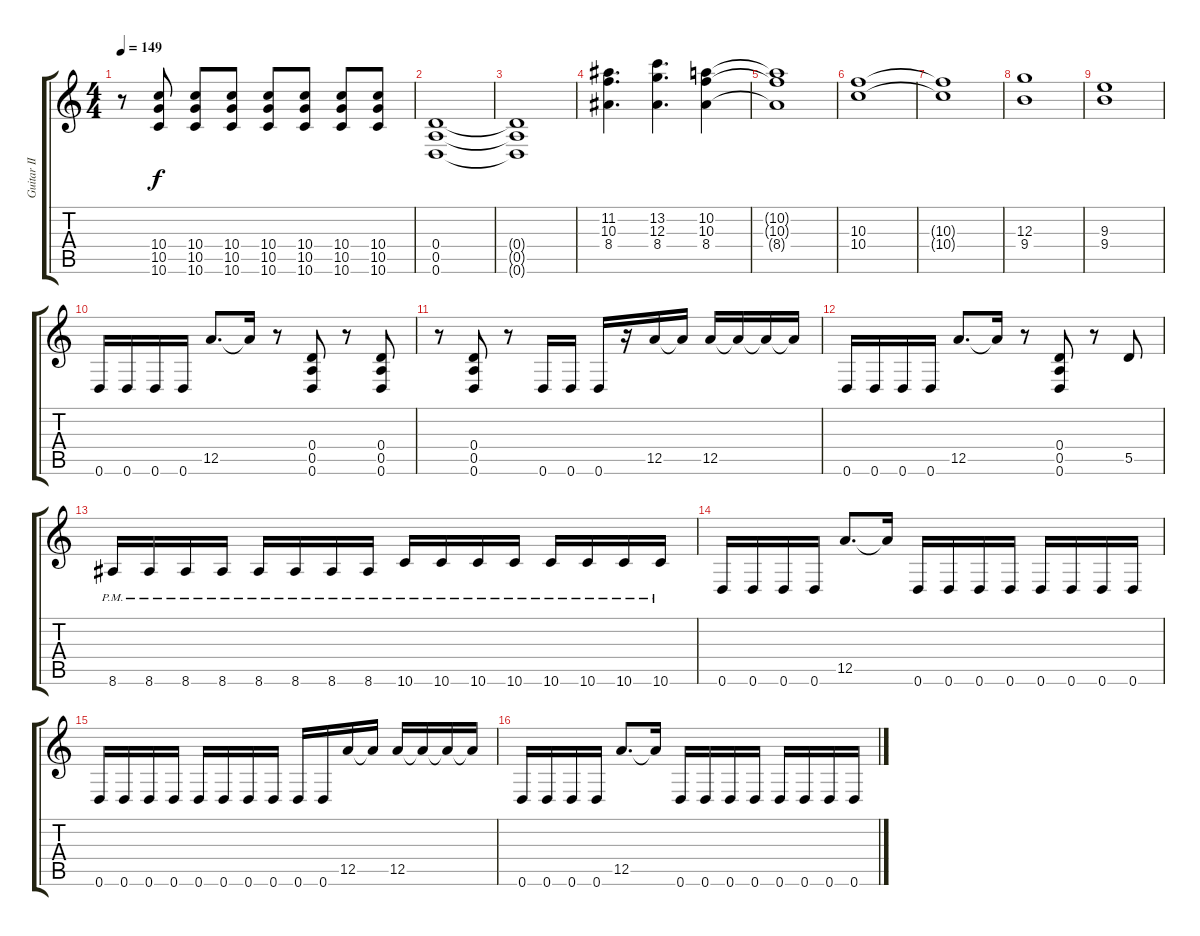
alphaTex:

\track ("Guitar II" "Guitar II") {instrument distortionguitar}
\staff {score tabs}
\tuning (E4 B3 G3 D3 A2 D2) {hide}
\ts (4 4)
\tempo 149
\clef g2
\ks c
r.8{dy f} (10.4 10.5 10.6).8 (10.4 10.5 10.6).8 (10.4 10.5 10.6).8 (10.4 10.5 10.6).8 (10.4 10.5 10.6).8 (10.4 10.5 10.6).8 (10.4 10.5 10.6).8 |
(0.4 0.5 0.6).1 |
(0.4{t} 0.5{t} 0.6{t}).1 |
(11.2 10.3 8.4).4{d volume 9} (13.2 12.3 8.4).4{d} (10.2 10.3 8.4).4 |
(10.2{t} 10.3{t} 8.4{t}).1 |
(10.3 10.4).1 |
(10.3{t} 10.4{t}).1 |
(12.3 9.4).1{volume 9} |
(9.3 9.4).1 |
0.6.16{volume 13} 0.6.16 0.6.16 0.6.16 12.5.8{d} 12.5{t}.16 r.8 (0.4 0.5 0.6).8 r.8 (0.4 0.5 0.6).8 |
r.8 (0.4 0.5 0.6).8 r.8 0.6.16 0.6.16 0.6.16 r.16 12.5.16 12.5{t}.16 12.5.16 12.5{t}.16 12.5{t}.16 12.5{t}.16 |
0.6.16 0.6.16 0.6.16 0.6.16 12.5.8{d} 12.5{t}.16 r.8 (0.4 0.5 0.6).8 r.8 5.5.8 |
8.6{pm}.16 8.6{pm}.16 8.6{pm}.16 8.6{pm}.16 8.6{pm}.16 8.6{pm}.16 8.6{pm}.16 8.6{pm}.16 10.6{pm}.16 10.6{pm}.16 10.6{pm}.16 10.6{pm}.16 10.6{pm}.16 10.6{pm}.16 10.6{pm}.16 10.6{pm}.16 |
0.6.16 0.6.16 0.6.16 0.6.16 12.5.8{d} 12.5{t}.16 0.6.16 0.6.16 0.6.16 0.6.16 0.6.16 0.6.16 0.6.16 0.6.16 |
0.6.16 0.6.16 0.6.16 0.6.16 0.6.16 0.6.16 0.6.16 0.6.16 0.6.16 0.6.16 12.5.16 12.5{t}.16 12.5.16 12.5{t}.16 12.5{t}.16 12.5{t}.16 |
0.6.16{volume 11} 0.6.16 0.6.16 0.6.16 12.5.8{d} 12.5{t}.16 0.6.16 0.6.16 0.6.16 0.6.16 0.6.16 0.6.16 0.6.16 0.6.16
